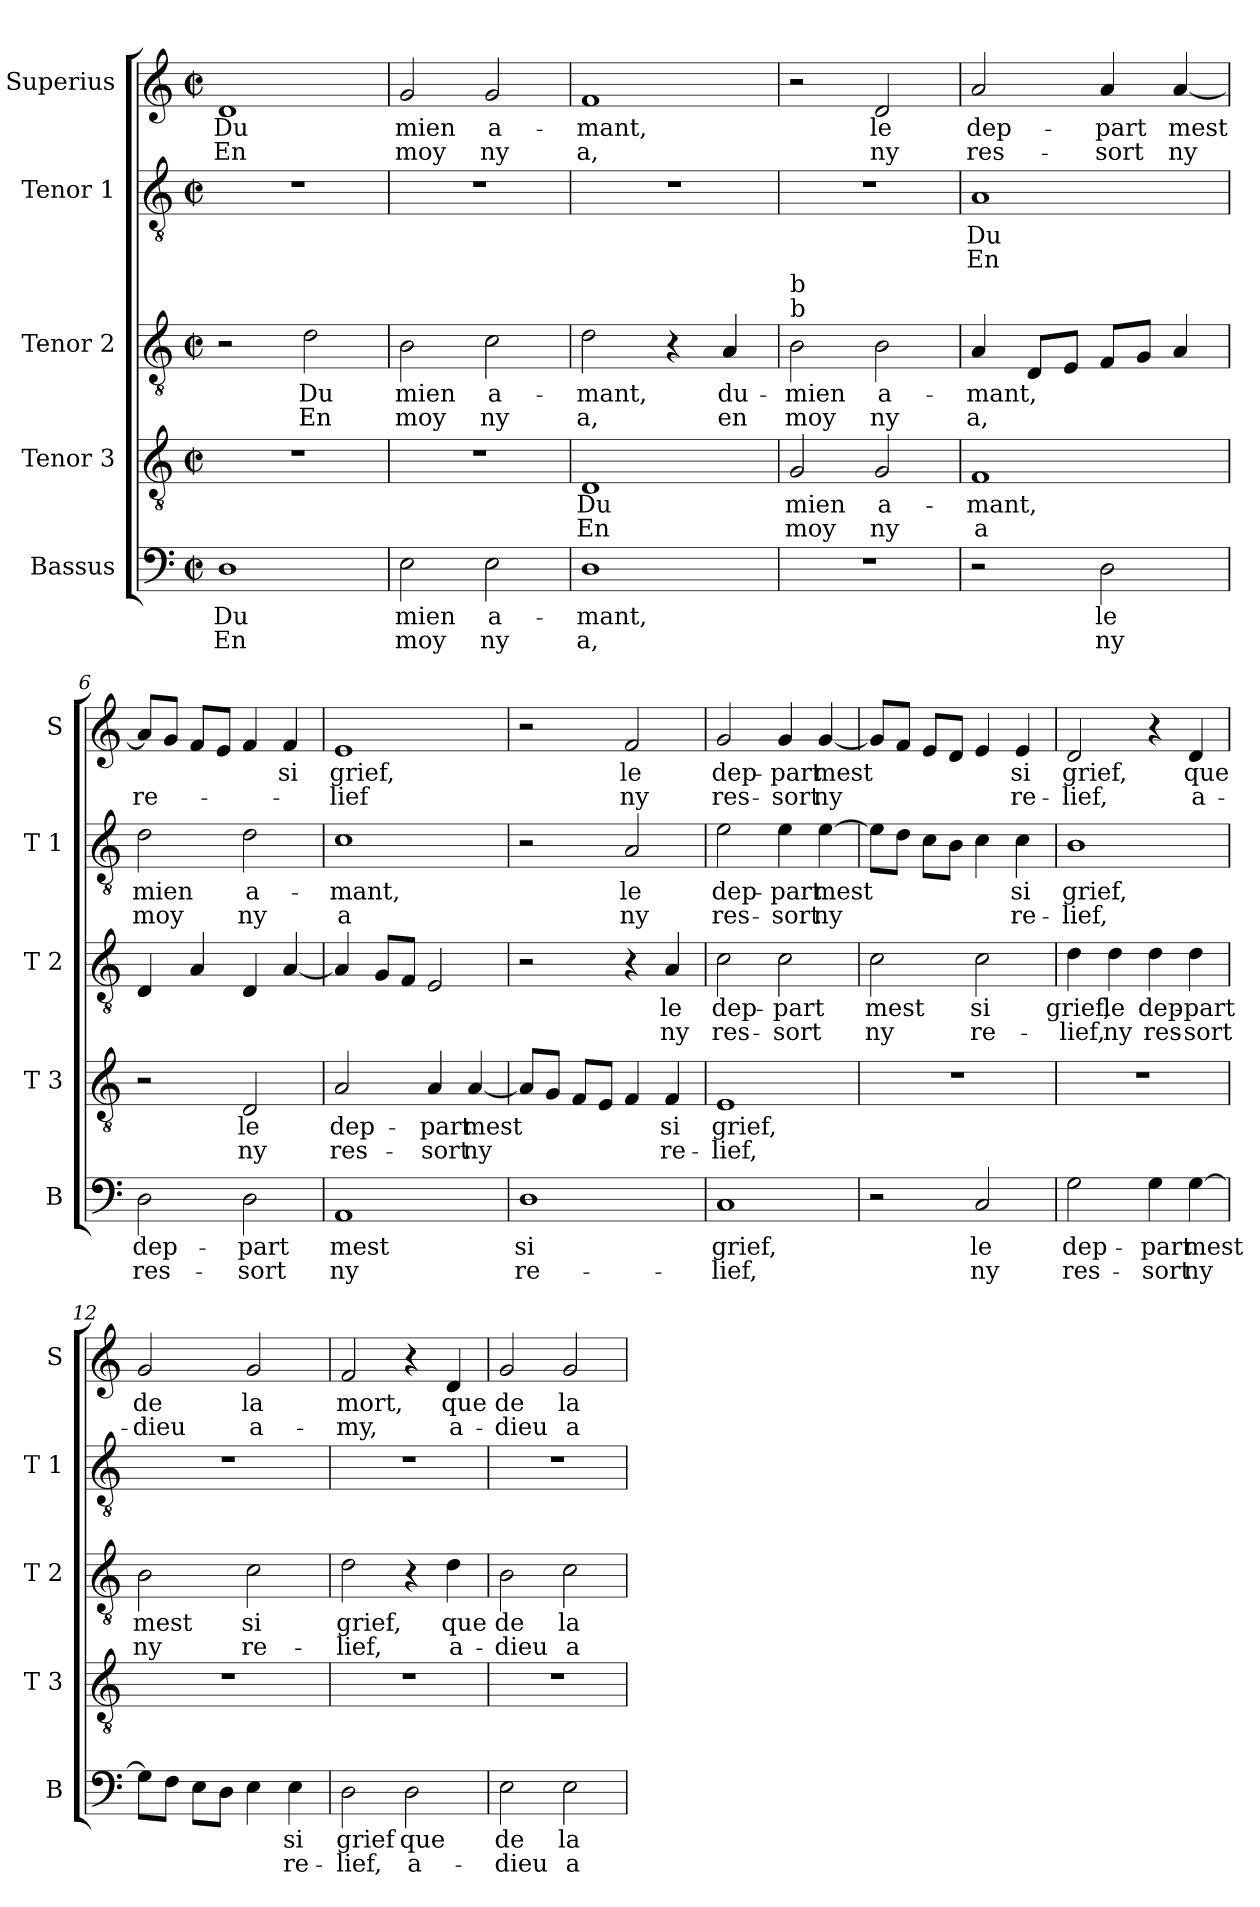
**kern	**text	**text	**kern	**text	**text	**kern	**text	**text	**kern	**text	**text	**kern	**text	**text
*part5	*part5	*part5	*part4	*part4	*part4	*part3	*part3	*part3	*part2	*part2	*part2	*part1	*part1	*part1
*staff5	*staff5	*staff5	*staff4	*staff4	*staff4	*staff3	*staff3	*staff3	*staff2	*staff2	*staff2	*staff1	*staff1	*staff1
*I"Bassus	*	*	*I"Tenor 3	*	*	*I"Tenor 2	*	*	*I"Tenor 1	*	*	*I"Superius	*	*
*I'B	*	*	*I'T 3	*	*	*I'T 2	*	*	*I'T 1	*	*	*I'S	*	*
*clefF4	*	*	*clefGv2	*	*	*clefGv2	*	*	*clefGv2	*	*	*clefG2	*	*
*k[]	*	*	*k[]	*	*	*k[]	*	*	*k[]	*	*	*k[]	*	*
*M2/2	*	*	*M2/2	*	*	*M2/2	*	*	*M2/2	*	*	*M2/2	*	*
*met(c|)	*	*	*met(c|)	*	*	*met(c|)	*	*	*met(c|)	*	*	*met(c|)	*	*
*MM120	*	*	*MM120	*	*	*MM120	*	*	*MM120	*	*	*MM120	*	*
=1	=1	=1	=1	=1	=1	=1	=1	=1	=1	=1	=1	=1	=1	=1
!	!LO:LY:b	!LO:LY:b	!	!	!	!	!	!	!	!	!	!	!LO:LY:b	!LO:LY:b
1D	Du	En	1r	.	.	2r	.	.	1r	.	.	1d	Du	En
!	!	!	!	!	!	!	!LO:LY:b	!LO:LY:b	!	!	!	!	!	!
.	.	.	.	.	.	2d\	Du	En	.	.	.	.	.	.
=2	=2	=2	=2	=2	=2	=2	=2	=2	=2	=2	=2	=2	=2	=2
!	!LO:LY:b	!LO:LY:b	!	!	!	!	!LO:LY:b	!LO:LY:b	!	!	!	!	!LO:LY:b	!LO:LY:b
2E\	mien	moy	1r	.	.	2B\	mien	moy	1r	.	.	2g/	mien	moy
!	!LO:LY:b	!LO:LY:b	!	!	!	!	!LO:LY:b	!LO:LY:b	!	!	!	!	!LO:LY:b	!LO:LY:b
2E\	a-	ny	.	.	.	2c\	a-	ny	.	.	.	2g/	a-	ny
=3	=3	=3	=3	=3	=3	=3	=3	=3	=3	=3	=3	=3	=3	=3
!	!LO:LY:b	!LO:LY:b	!	!LO:LY:b	!LO:LY:b	!	!LO:LY:b	!LO:LY:b	!	!	!	!	!LO:LY:b	!LO:LY:b
1D	-mant,	a,	1D	Du	En	2d\	-mant,	a,	1r	.	.	1f	-mant,	a,
.	.	.	.	.	.	4r	.	.	.	.	.	.	.	.
!	!	!	!	!	!	!	!LO:LY:b	!LO:LY:b	!	!	!	!	!	!
.	.	.	.	.	.	4A/	du-	en	.	.	.	.	.	.
=4	=4	=4	=4	=4	=4	=4	=4	=4	=4	=4	=4	=4	=4	=4
!	!	!	!	!	!	!LO:TX:a:t=b	!	!	!	!	!	!	!	!
!	!	!	!	!	!	!LO:TX:a:t=b	!	!	!	!	!	!	!	!
!	!	!	!	!LO:LY:b	!LO:LY:b	!	!LO:LY:b	!LO:LY:b	!	!	!	!	!	!
1r	.	.	2G/	mien	moy	2B\	-mien	moy	1r	.	.	2r	.	.
!	!	!	!	!LO:LY:b	!LO:LY:b	!	!LO:LY:b	!LO:LY:b	!	!	!	!	!LO:LY:b	!LO:LY:b
.	.	.	2G/	a-	ny	2B\	a-	ny	.	.	.	2d/	le	ny
=5	=5	=5	=5	=5	=5	=5	=5	=5	=5	=5	=5	=5	=5	=5
!	!	!	!	!LO:LY:b	!LO:LY:b	!	!LO:LY:b	!LO:LY:b	!	!LO:LY:b	!LO:LY:b	!	!LO:LY:b	!LO:LY:b
2r	.	.	1F	-mant,	a	4A/	-mant,	a,	1A	Du	En	2a/	dep-	res-
.	.	.	.	.	.	8D/L	.	.	.	.	.	.	.	.
.	.	.	.	.	.	8E/J	.	.	.	.	.	.	.	.
!	!LO:LY:b	!LO:LY:b	!	!	!	!	!	!	!	!	!	!	!LO:LY:b	!LO:LY:b
2D\	le	ny	.	.	.	8F/L	.	.	.	.	.	4a/	-part	-sort
.	.	.	.	.	.	8G/J	.	.	.	.	.	.	.	.
!	!	!	!	!	!	!	!	!	!	!	!	!	!LO:LY:b	!LO:LY:b
.	.	.	.	.	.	4A/	.	.	.	.	.	[4a/	mest	ny
!!LO:PB:g=z
=6	=6	=6	=6	=6	=6	=6	=6	=6	=6	=6	=6	=6	=6	=6
!	!LO:LY:b	!LO:LY:b	!	!	!	!	!	!	!	!LO:LY:b	!LO:LY:b	!	!	!LO:LY:b
2D\	dep-	res-	2r	.	.	4D/	.	.	2d\	mien	moy	8a/L]	.	re-
.	.	.	.	.	.	.	.	.	.	.	.	8g/J	.	.
.	.	.	.	.	.	4A/	.	.	.	.	.	8f/L	.	.
.	.	.	.	.	.	.	.	.	.	.	.	8e/J	.	.
!	!LO:LY:b	!LO:LY:b	!	!LO:LY:b	!LO:LY:b	!	!	!	!	!LO:LY:b	!LO:LY:b	!	!	!
2D\	-part	-sort	2D/	le	ny	4D/	.	.	2d\	a-	ny	4f/	.	.
!	!	!	!	!	!	!	!	!	!	!	!	!	!LO:LY:b	!
.	.	.	.	.	.	[4A/	.	.	.	.	.	4f/	si	.
=7	=7	=7	=7	=7	=7	=7	=7	=7	=7	=7	=7	=7	=7	=7
!	!LO:LY:b	!LO:LY:b	!	!LO:LY:b	!LO:LY:b	!	!	!	!	!LO:LY:b	!LO:LY:b	!	!LO:LY:b	!LO:LY:b
1AA	mest	ny	2A/	dep-	res-	4A/]	.	.	1c	-mant,	a	1e	grief,	-lief
.	.	.	.	.	.	8G/L	.	.	.	.	.	.	.	.
.	.	.	.	.	.	8F/J	.	.	.	.	.	.	.	.
!	!	!	!	!LO:LY:b	!LO:LY:b	!	!	!	!	!	!	!	!	!
.	.	.	4A/	-part	-sort	2E/	.	.	.	.	.	.	.	.
!	!	!	!	!LO:LY:b	!LO:LY:b	!	!	!	!	!	!	!	!	!
.	.	.	[4A/	mest	ny	.	.	.	.	.	.	.	.	.
=8	=8	=8	=8	=8	=8	=8	=8	=8	=8	=8	=8	=8	=8	=8
!	!LO:LY:b	!LO:LY:b	!	!	!	!	!	!	!	!	!	!	!	!
1D	si	re-	8A/L]	.	.	2r	.	.	2r	.	.	2r	.	.
.	.	.	8G/J	.	.	.	.	.	.	.	.	.	.	.
.	.	.	8F/L	.	.	.	.	.	.	.	.	.	.	.
.	.	.	8E/J	.	.	.	.	.	.	.	.	.	.	.
!	!	!	!	!	!	!	!	!	!	!LO:LY:b	!LO:LY:b	!	!LO:LY:b	!LO:LY:b
.	.	.	4F/	.	.	4r	.	.	2A/	le	ny	2f/	le	ny
!	!	!	!	!LO:LY:b	!LO:LY:b	!	!LO:LY:b	!LO:LY:b	!	!	!	!	!	!
.	.	.	4F/	si	re-	4A/	le	ny	.	.	.	.	.	.
=9	=9	=9	=9	=9	=9	=9	=9	=9	=9	=9	=9	=9	=9	=9
!	!LO:LY:b	!LO:LY:b	!	!LO:LY:b	!LO:LY:b	!	!LO:LY:b	!LO:LY:b	!	!LO:LY:b	!LO:LY:b	!	!LO:LY:b	!LO:LY:b
1C	grief,	-lief,	1E	grief,	-lief,	2c\	dep-	res-	2e\	dep-	res-	2g/	dep-	res-
!	!	!	!	!	!	!	!LO:LY:b	!LO:LY:b	!	!LO:LY:b	!LO:LY:b	!	!LO:LY:b	!LO:LY:b
.	.	.	.	.	.	2c\	-part	-sort	4e\	-part	-sort	4g/	-part	-sort
!	!	!	!	!	!	!	!	!	!	!LO:LY:b	!LO:LY:b	!	!LO:LY:b	!LO:LY:b
.	.	.	.	.	.	.	.	.	[4e\	mest	ny	[4g/	mest	ny
=10	=10	=10	=10	=10	=10	=10	=10	=10	=10	=10	=10	=10	=10	=10
!	!	!	!	!	!	!	!LO:LY:b	!LO:LY:b	!	!	!	!	!	!
2r	.	.	1r	.	.	2c\	mest	ny	8e\L]	.	.	8g/L]	.	.
.	.	.	.	.	.	.	.	.	8d\J	.	.	8f/J	.	.
.	.	.	.	.	.	.	.	.	8c\L	.	.	8e/L	.	.
.	.	.	.	.	.	.	.	.	8B\J	.	.	8d/J	.	.
!	!LO:LY:b	!LO:LY:b	!	!	!	!	!LO:LY:b	!LO:LY:b	!	!	!	!	!	!
2C/	le	ny	.	.	.	2c\	si	re-	4c\	.	.	4e/	.	.
!	!	!	!	!	!	!	!	!	!	!LO:LY:b	!LO:LY:b	!	!LO:LY:b	!LO:LY:b
.	.	.	.	.	.	.	.	.	4c\	si	re-	4e/	si	re-
!!LO:LB:g=z
=11	=11	=11	=11	=11	=11	=11	=11	=11	=11	=11	=11	=11	=11	=11
!	!LO:LY:b	!LO:LY:b	!	!	!	!	!LO:LY:b	!LO:LY:b	!	!LO:LY:b	!LO:LY:b	!	!LO:LY:b	!LO:LY:b
2G\	dep-	res-	1r	.	.	4d\	grief,	-lief,	1B	grief,	-lief,	2d/	grief,	-lief,
!	!	!	!	!	!	!	!LO:LY:b	!LO:LY:b	!	!	!	!	!	!
.	.	.	.	.	.	4d\	le	ny	.	.	.	.	.	.
!	!LO:LY:b	!LO:LY:b	!	!	!	!	!LO:LY:b	!LO:LY:b	!	!	!	!	!	!
4G\	-part	-sort	.	.	.	4d\	dep-	res-	.	.	.	4r	.	.
!	!LO:LY:b	!LO:LY:b	!	!	!	!	!LO:LY:b	!LO:LY:b	!	!	!	!	!LO:LY:b	!LO:LY:b
[4G\	mest	ny	.	.	.	4d\	-part	-sort	.	.	.	4d/	que	a-
!!LO:PB:g=z
=12	=12	=12	=12	=12	=12	=12	=12	=12	=12	=12	=12	=12	=12	=12
!	!	!	!	!	!	!	!LO:LY:b	!LO:LY:b	!	!	!	!	!LO:LY:b	!LO:LY:b
8G\L]	.	.	1r	.	.	2B\	mest	ny	1r	.	.	2g/	de	-dieu
8F\J	.	.	.	.	.	.	.	.	.	.	.	.	.	.
8E\L	.	.	.	.	.	.	.	.	.	.	.	.	.	.
8D\J	.	.	.	.	.	.	.	.	.	.	.	.	.	.
!	!	!	!	!	!	!	!LO:LY:b	!LO:LY:b	!	!	!	!	!LO:LY:b	!LO:LY:b
4E\	.	.	.	.	.	2c\	si	re-	.	.	.	2g/	la	a-
!	!LO:LY:b	!LO:LY:b	!	!	!	!	!	!	!	!	!	!	!	!
4E\	si	re-	.	.	.	.	.	.	.	.	.	.	.	.
=13	=13	=13	=13	=13	=13	=13	=13	=13	=13	=13	=13	=13	=13	=13
!	!LO:LY:b	!LO:LY:b	!	!	!	!	!LO:LY:b	!LO:LY:b	!	!	!	!	!LO:LY:b	!LO:LY:b
2D\	grief	-lief,	1r	.	.	2d\	grief,	-lief,	1r	.	.	2f/	mort,	-my,
!	!LO:LY:b	!LO:LY:b	!	!	!	!	!	!	!	!	!	!	!	!
2D\	que	a-	.	.	.	4r	.	.	.	.	.	4r	.	.
!	!	!	!	!	!	!	!LO:LY:b	!LO:LY:b	!	!	!	!	!LO:LY:b	!LO:LY:b
.	.	.	.	.	.	4d\	que	a-	.	.	.	4d/	que	a-
=14	=14	=14	=14	=14	=14	=14	=14	=14	=14	=14	=14	=14	=14	=14
!	!LO:LY:b	!LO:LY:b	!	!	!	!	!LO:LY:b	!LO:LY:b	!	!	!	!	!LO:LY:b	!LO:LY:b
2E\	de	-dieu	1r	.	.	2B\	de	-dieu	1r	.	.	2g/	de	-dieu
!	!LO:LY:b	!LO:LY:b	!	!	!	!	!LO:LY:b	!LO:LY:b	!	!	!	!	!LO:LY:b	!LO:LY:b
2E\	la	a-	.	.	.	2c\	la	a-	.	.	.	2g/	la	a-
=	=	=	=	=	=	=	=	=	=	=	=	=	=	=
*-	*-	*-	*-	*-	*-	*-	*-	*-	*-	*-	*-	*-	*-	*-
